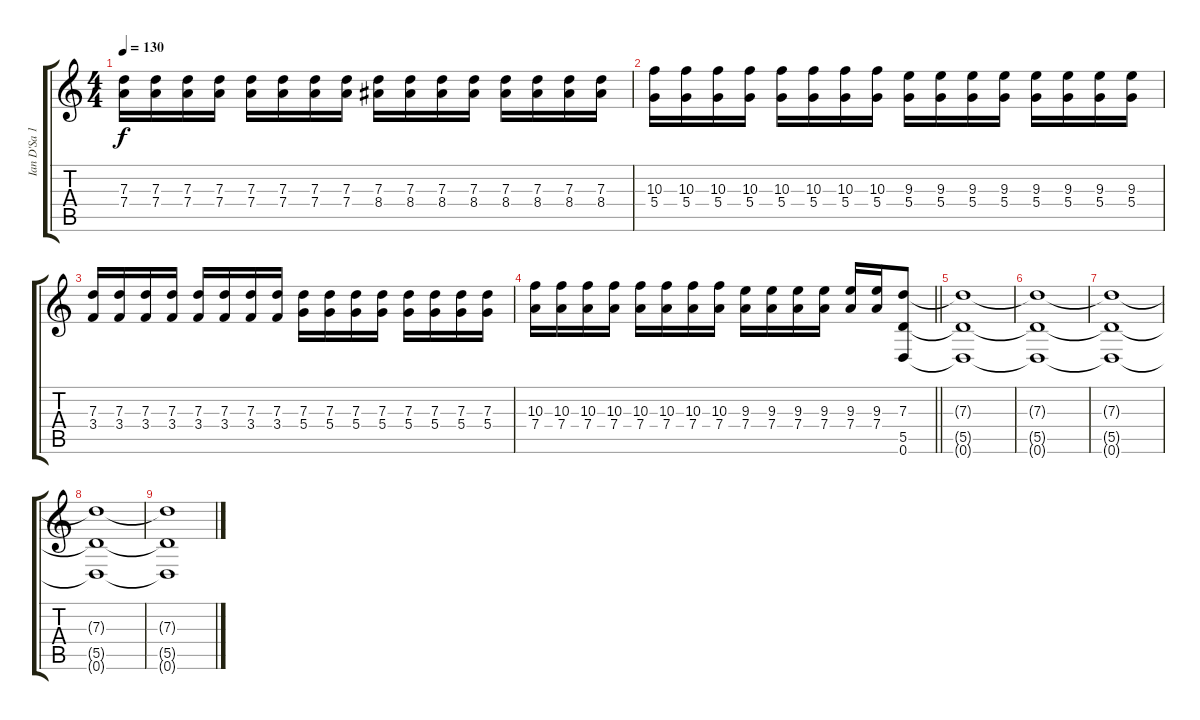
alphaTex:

\track ("Ian D'Sa 1" "Ian D'Sa 1") {instrument overdrivenguitar}
\staff {score tabs}
\tuning (E4 B3 G3 D3 A2 D2) {hide}
\ts (4 4)
\tempo 130
\clef g2
\ks c
(7.3 7.4).16{dy f} (7.3 7.4).16 (7.3 7.4).16 (7.3 7.4).16 (7.3 7.4).16 (7.3 7.4).16 (7.3 7.4).16 (7.3 7.4).16 (7.3 8.4).16 (7.3 8.4).16 (7.3 8.4).16 (7.3 8.4).16 (7.3 8.4).16 (7.3 8.4).16 (7.3 8.4).16 (7.3 8.4).16 |
(10.3 5.4).16 (10.3 5.4).16 (10.3 5.4).16 (10.3 5.4).16 (10.3 5.4).16 (10.3 5.4).16 (10.3 5.4).16 (10.3 5.4).16 (9.3 5.4).16 (9.3 5.4).16 (9.3 5.4).16 (9.3 5.4).16 (9.3 5.4).16 (9.3 5.4).16 (9.3 5.4).16 (9.3 5.4).16 |
(7.3 3.4).16 (7.3 3.4).16 (7.3 3.4).16 (7.3 3.4).16 (7.3 3.4).16 (7.3 3.4).16 (7.3 3.4).16 (7.3 3.4).16 (7.3 5.4).16 (7.3 5.4).16 (7.3 5.4).16 (7.3 5.4).16 (7.3 5.4).16 (7.3 5.4).16 (7.3 5.4).16 (7.3 5.4).16 |
\barLineRight lightlight
(10.3 7.4).16 (10.3 7.4).16 (10.3 7.4).16 (10.3 7.4).16 (10.3 7.4).16 (10.3 7.4).16 (10.3 7.4).16 (10.3 7.4).16 (9.3 7.4).16 (9.3 7.4).16 (9.3 7.4).16 (9.3 7.4).16 (9.3 7.4).16 (9.3 7.4).16 (7.3 5.5 0.6).8 |
(7.3{t} 5.5{t} 0.6{t}).1{volume 0} |
(7.3{t} 5.5{t} 0.6{t}).1 |
(7.3{t} 5.5{t} 0.6{t}).1 |
(7.3{t} 5.5{t} 0.6{t}).1 |
(7.3{t} 5.5{t} 0.6{t}).1
